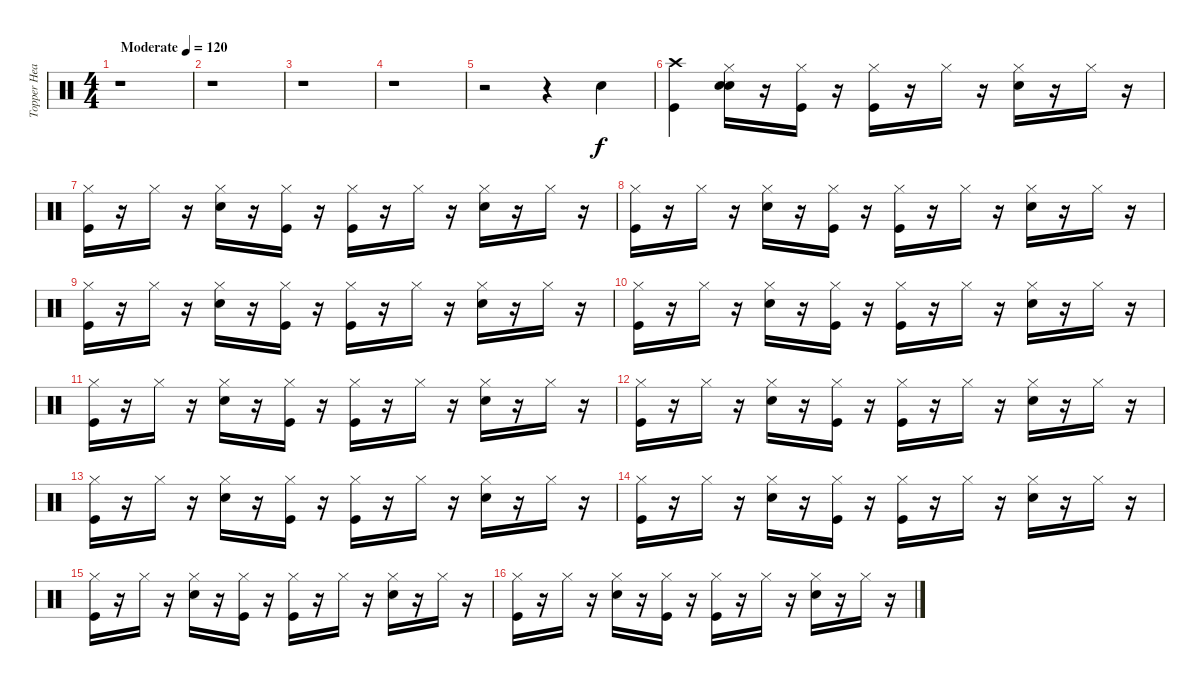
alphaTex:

\track ("Topper Headon" "Topper Hea") {instrument percussion}
\staff {score}
\articulation defaults
\ts (4 4)
\tempo (120 "Moderate")
\clef neutral
\ks c
r.1{dy f} |
r.1 |
r.1 |
r.1 |
r.2 r.4 "Snare (hit) 2".4 |
("Kick (hit)" "Crash high (hit)").4 ("Snare (hit)" "Snare (hit) 2" "Hi-Hat (closed)").16 r.16 ("Kick (hit)" "Hi-Hat (closed)").16 r.16 ("Kick (hit)" "Hi-Hat (closed)").16 r.16 "Hi-Hat (closed)".16 r.16 ("Snare (hit) 2" "Hi-Hat (closed)").16 r.16 "Hi-Hat (closed)".16 r.16 |
("Kick (hit)" "Hi-Hat (closed)").16 r.16 "Hi-Hat (closed)".16 r.16 ("Snare (hit) 2" "Hi-Hat (closed)").16 r.16 ("Kick (hit)" "Hi-Hat (closed)").16 r.16 ("Kick (hit)" "Hi-Hat (closed)").16 r.16 "Hi-Hat (closed)".16 r.16 ("Snare (hit) 2" "Hi-Hat (closed)").16 r.16 "Hi-Hat (closed)".16 r.16 |
("Kick (hit)" "Hi-Hat (closed)").16 r.16 "Hi-Hat (closed)".16 r.16 ("Snare (hit) 2" "Hi-Hat (closed)").16 r.16 ("Kick (hit)" "Hi-Hat (closed)").16 r.16 ("Kick (hit)" "Hi-Hat (closed)").16 r.16 "Hi-Hat (closed)".16 r.16 ("Snare (hit) 2" "Hi-Hat (closed)").16 r.16 "Hi-Hat (closed)".16 r.16 |
("Kick (hit)" "Hi-Hat (closed)").16 r.16 "Hi-Hat (closed)".16 r.16 ("Snare (hit) 2" "Hi-Hat (closed)").16 r.16 ("Kick (hit)" "Hi-Hat (closed)").16 r.16 ("Kick (hit)" "Hi-Hat (closed)").16 r.16 "Hi-Hat (closed)".16 r.16 ("Snare (hit) 2" "Hi-Hat (closed)").16 r.16 "Hi-Hat (closed)".16 r.16 |
("Kick (hit)" "Hi-Hat (closed)").16 r.16 "Hi-Hat (closed)".16 r.16 ("Snare (hit) 2" "Hi-Hat (closed)").16 r.16 ("Kick (hit)" "Hi-Hat (closed)").16 r.16 ("Kick (hit)" "Hi-Hat (closed)").16 r.16 "Hi-Hat (closed)".16 r.16 ("Snare (hit) 2" "Hi-Hat (closed)").16 r.16 "Hi-Hat (closed)".16 r.16 |
("Kick (hit)" "Hi-Hat (closed)").16 r.16 "Hi-Hat (closed)".16 r.16 ("Snare (hit) 2" "Hi-Hat (closed)").16 r.16 ("Kick (hit)" "Hi-Hat (closed)").16 r.16 ("Kick (hit)" "Hi-Hat (closed)").16 r.16 "Hi-Hat (closed)".16 r.16 ("Snare (hit) 2" "Hi-Hat (closed)").16 r.16 "Hi-Hat (closed)".16 r.16 |
("Kick (hit)" "Hi-Hat (closed)").16 r.16 "Hi-Hat (closed)".16 r.16 ("Snare (hit) 2" "Hi-Hat (closed)").16 r.16 ("Kick (hit)" "Hi-Hat (closed)").16 r.16 ("Kick (hit)" "Hi-Hat (closed)").16 r.16 "Hi-Hat (closed)".16 r.16 ("Snare (hit) 2" "Hi-Hat (closed)").16 r.16 "Hi-Hat (closed)".16 r.16 |
("Kick (hit)" "Hi-Hat (closed)").16 r.16 "Hi-Hat (closed)".16 r.16 ("Snare (hit) 2" "Hi-Hat (closed)").16 r.16 ("Kick (hit)" "Hi-Hat (closed)").16 r.16 ("Kick (hit)" "Hi-Hat (closed)").16 r.16 "Hi-Hat (closed)".16 r.16 ("Snare (hit) 2" "Hi-Hat (closed)").16 r.16 "Hi-Hat (closed)".16 r.16 |
("Kick (hit)" "Hi-Hat (closed)").16 r.16 "Hi-Hat (closed)".16 r.16 ("Snare (hit) 2" "Hi-Hat (closed)").16 r.16 ("Kick (hit)" "Hi-Hat (closed)").16 r.16 ("Kick (hit)" "Hi-Hat (closed)").16 r.16 "Hi-Hat (closed)".16 r.16 ("Snare (hit) 2" "Hi-Hat (closed)").16 r.16 "Hi-Hat (closed)".16 r.16 |
("Kick (hit)" "Hi-Hat (closed)").16 r.16 "Hi-Hat (closed)".16 r.16 ("Snare (hit) 2" "Hi-Hat (closed)").16 r.16 ("Kick (hit)" "Hi-Hat (closed)").16 r.16 ("Kick (hit)" "Hi-Hat (closed)").16 r.16 "Hi-Hat (closed)".16 r.16 ("Snare (hit) 2" "Hi-Hat (closed)").16 r.16 "Hi-Hat (closed)".16 r.16 |
("Kick (hit)" "Hi-Hat (closed)").16 r.16 "Hi-Hat (closed)".16 r.16 ("Snare (hit) 2" "Hi-Hat (closed)").16 r.16 ("Kick (hit)" "Hi-Hat (closed)").16 r.16 ("Kick (hit)" "Hi-Hat (closed)").16 r.16 "Hi-Hat (closed)".16 r.16 ("Snare (hit) 2" "Hi-Hat (closed)").16 r.16 "Hi-Hat (closed)".16 r.16
